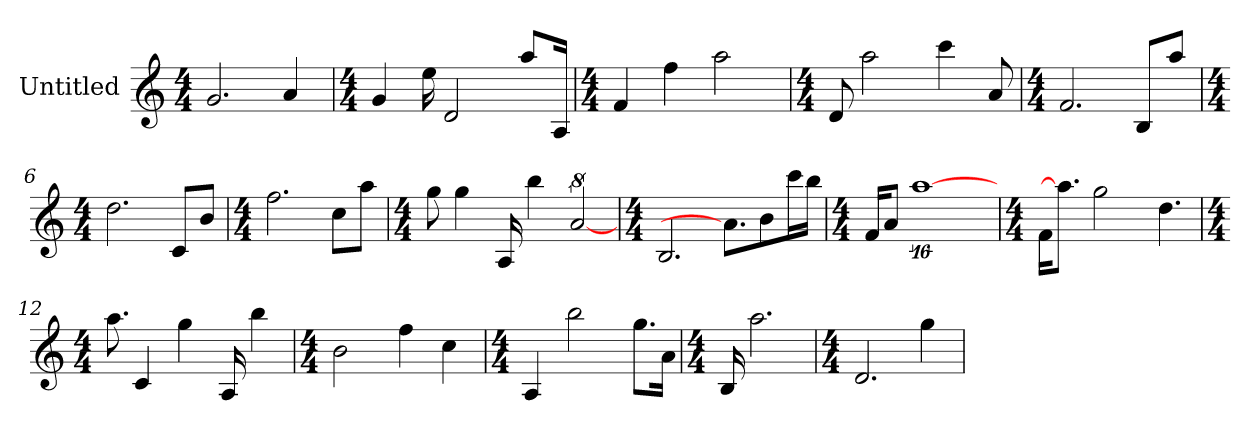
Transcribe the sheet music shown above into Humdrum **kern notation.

**kern
*part1
*staff1
*I"Untitled
*k[]
*C:
*M4/4
=1
!LO:N:vis=2.
2g
4a
=2
*k[]
*C:
*M4/4
4g
16ee
2d
8aaL
16AJk
=3
*k[]
*C:
*M4/4
4f
4ff
2aa
=4
*k[]
*C:
*M4/4
8d
2aa
4ccc
8a
=5
*k[]
*C:
*M4/4
!LO:N:vis=2.
2f
8BL
8aaJ
=6
*k[]
*C:
*M4/4
!LO:N:vis=2.
2dd
8cL
8bJ
=7
*k[]
*C:
*M4/4
!LO:N:vis=2.
2ff
8ccL
8aaJ
=8
*k[]
*C:
*M4/4
8gg
4gg
16A
4bb
[16%5a
=9
*k[]
*C:
*M4/4
!LO:N:vis=2.
2B
8.aL]
8b
16cccL
16bbJJ
=10
*k[]
*C:
*M4/4
16fKL
8aJ
[16%13aa
=11
*k[]
*C:
*M4/4
16fKL
8.aaJ]
2gg
!LO:N:vis=4.
4dd
=12
*k[]
*C:
*M4/4
!LO:N:vis=8.
8aa
4c
4gg
16A
4bb
=13
*k[]
*C:
*M4/4
2b
4ff
4cc
=14
*k[]
*C:
*M4/4
4A
2bb
!LO:N:vis=8.
8ggL
16aJk
=15
*k[]
*C:
*M4/4
16B
!LO:N:vis=2.
2aa
=16
*k[]
*C:
*M4/4
!LO:N:vis=2.
2d
4gg
=
*-
